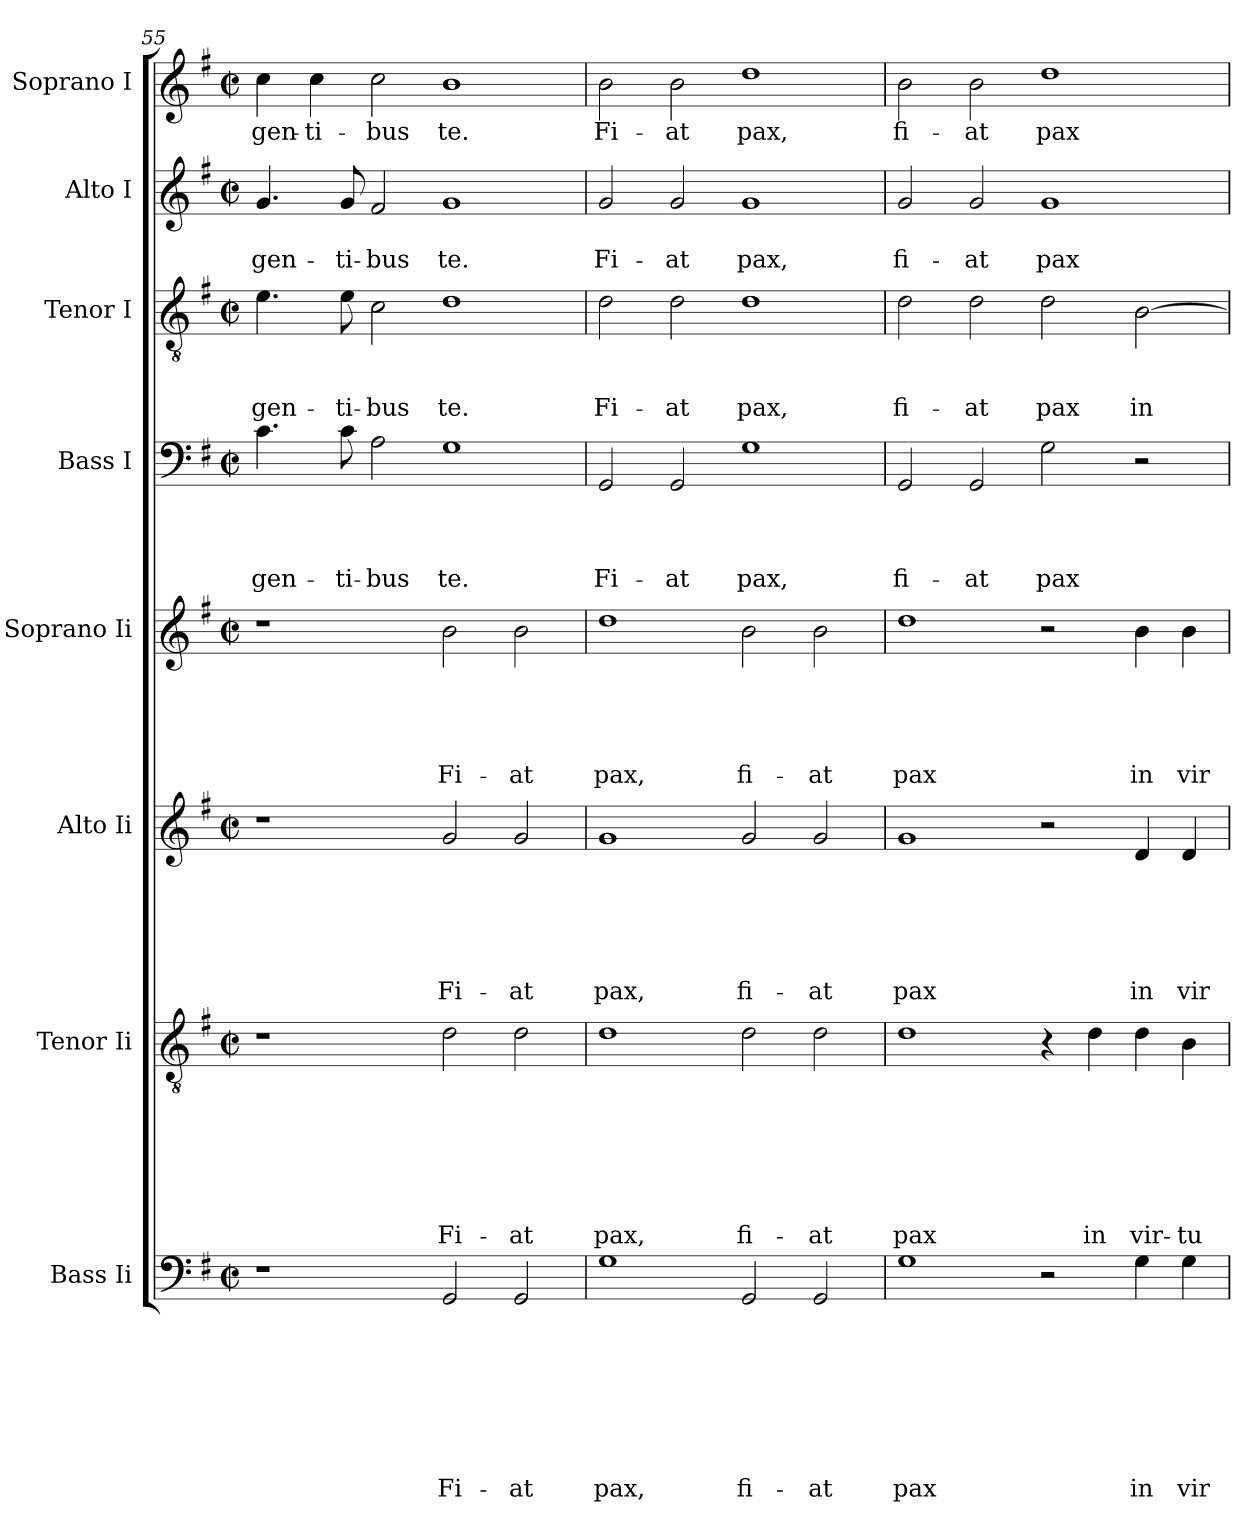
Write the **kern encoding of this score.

**kern	**text	**text	**text	**text	**text	**text	**text	**text	**kern	**text	**text	**text	**text	**text	**text	**text	**kern	**text	**text	**text	**text	**text	**text	**kern	**text	**text	**text	**text	**text	**kern	**text	**text	**text	**text	**kern	**text	**text	**text	**kern	**text	**text	**kern	**text
*part8	*part8	*part8	*part8	*part8	*part8	*part8	*part8	*part8	*part7	*part7	*part7	*part7	*part7	*part7	*part7	*part7	*part6	*part6	*part6	*part6	*part6	*part6	*part6	*part5	*part5	*part5	*part5	*part5	*part5	*part4	*part4	*part4	*part4	*part4	*part3	*part3	*part3	*part3	*part2	*part2	*part2	*part1	*part1
*staff8	*staff8	*staff8	*staff8	*staff8	*staff8	*staff8	*staff8	*staff8	*staff7	*staff7	*staff7	*staff7	*staff7	*staff7	*staff7	*staff7	*staff6	*staff6	*staff6	*staff6	*staff6	*staff6	*staff6	*staff5	*staff5	*staff5	*staff5	*staff5	*staff5	*staff4	*staff4	*staff4	*staff4	*staff4	*staff3	*staff3	*staff3	*staff3	*staff2	*staff2	*staff2	*staff1	*staff1
*I"Bass Ii	*	*	*	*	*	*	*	*	*I"Tenor Ii	*	*	*	*	*	*	*	*I"Alto Ii	*	*	*	*	*	*	*I"Soprano Ii	*	*	*	*	*	*I"Bass I	*	*	*	*	*I"Tenor I	*	*	*	*I"Alto I	*	*	*I"Soprano I	*
*clefF4	*	*	*	*	*	*	*	*	*clefGv2	*	*	*	*	*	*	*	*clefG2	*	*	*	*	*	*	*clefG2	*	*	*	*	*	*clefF4	*	*	*	*	*clefGv2	*	*	*	*clefG2	*	*	*clefG2	*
*k[f#]	*	*	*	*	*	*	*	*	*k[f#]	*	*	*	*	*	*	*	*k[f#]	*	*	*	*	*	*	*k[f#]	*	*	*	*	*	*k[f#]	*	*	*	*	*k[f#]	*	*	*	*k[f#]	*	*	*k[f#]	*
*G:	*	*	*	*	*	*	*	*	*G:	*	*	*	*	*	*	*	*G:	*	*	*	*	*	*	*G:	*	*	*	*	*	*G:	*	*	*	*	*G:	*	*	*	*G:	*	*	*G:	*
*M2/2	*	*	*	*	*	*	*	*	*M2/2	*	*	*	*	*	*	*	*M2/2	*	*	*	*	*	*	*M2/2	*	*	*	*	*	*M2/2	*	*	*	*	*M2/2	*	*	*	*M2/2	*	*	*M2/2	*
*met(c|)	*	*	*	*	*	*	*	*	*met(c|)	*	*	*	*	*	*	*	*met(c|)	*	*	*	*	*	*	*met(c|)	*	*	*	*	*	*met(c|)	*	*	*	*	*met(c|)	*	*	*	*met(c|)	*	*	*met(c|)	*
=55	=55	=55	=55	=55	=55	=55	=55	=55	=55	=55	=55	=55	=55	=55	=55	=55	=55	=55	=55	=55	=55	=55	=55	=55	=55	=55	=55	=55	=55	=55	=55	=55	=55	=55	=55	=55	=55	=55	=55	=55	=55	=55	=55
!	!	!	!	!	!	!	!	!	!	!	!	!	!	!	!	!	!	!	!	!	!	!	!	!	!	!	!	!	!	!	!	!	!	!LO:LY:b	!	!	!	!LO:LY:b	!	!	!LO:LY:b	!	!LO:LY:b
1r	.	.	.	.	.	.	.	.	1r	.	.	.	.	.	.	.	1r	.	.	.	.	.	.	1r	.	.	.	.	.	4.c\	.	.	.	-gen-	4.e\	.	.	-gen-	4.g/	.	-gen-	4cc\	-gen-
!	!	!	!	!	!	!	!	!	!	!	!	!	!	!	!	!	!	!	!	!	!	!	!	!	!	!	!	!	!	!	!	!	!	!	!	!	!	!	!	!	!	!	!LO:LY:b
.	.	.	.	.	.	.	.	.	.	.	.	.	.	.	.	.	.	.	.	.	.	.	.	.	.	.	.	.	.	.	.	.	.	.	.	.	.	.	.	.	.	4cc\	-ti-
!	!	!	!	!	!	!	!	!	!	!	!	!	!	!	!	!	!	!	!	!	!	!	!	!	!	!	!	!	!	!	!	!	!	!LO:LY:b	!	!	!	!LO:LY:b	!	!	!LO:LY:b	!	!
.	.	.	.	.	.	.	.	.	.	.	.	.	.	.	.	.	.	.	.	.	.	.	.	.	.	.	.	.	.	8c\	.	.	.	-ti-	8e\	.	.	-ti-	8g/	.	-ti-	.	.
!	!	!	!	!	!	!	!	!	!	!	!	!	!	!	!	!	!	!	!	!	!	!	!	!	!	!	!	!	!	!	!	!	!	!LO:LY:b	!	!	!	!LO:LY:b	!	!	!LO:LY:b	!	!LO:LY:b
.	.	.	.	.	.	.	.	.	.	.	.	.	.	.	.	.	.	.	.	.	.	.	.	.	.	.	.	.	.	2A\	.	.	.	-bus	2c\	.	.	-bus	2f#/	.	-bus	2cc\	-bus
!	!	!	!	!	!	!	!	!LO:LY:b	!	!	!	!	!	!	!	!LO:LY:b	!	!	!	!	!	!	!LO:LY:b	!	!	!	!	!	!LO:LY:b	!	!	!	!	!LO:LY:b	!	!	!	!LO:LY:b	!	!	!LO:LY:b	!	!LO:LY:b
2GG/	.	.	.	.	.	.	.	Fi-	2d\	.	.	.	.	.	.	Fi-	2g/	.	.	.	.	.	Fi-	2b\	.	.	.	.	Fi-	1G	.	.	.	te.	1d	.	.	te.	1g	.	te.	1b	te.
!	!	!	!	!	!	!	!	!LO:LY:b	!	!	!	!	!	!	!	!LO:LY:b	!	!	!	!	!	!	!LO:LY:b	!	!	!	!	!	!LO:LY:b	!	!	!	!	!	!	!	!	!	!	!	!	!	!
2GG/	.	.	.	.	.	.	.	-at	2d\	.	.	.	.	.	.	-at	2g/	.	.	.	.	.	-at	2b\	.	.	.	.	-at	.	.	.	.	.	.	.	.	.	.	.	.	.	.
!!LO:LB:g=z
=56	=56	=56	=56	=56	=56	=56	=56	=56	=56	=56	=56	=56	=56	=56	=56	=56	=56	=56	=56	=56	=56	=56	=56	=56	=56	=56	=56	=56	=56	=56	=56	=56	=56	=56	=56	=56	=56	=56	=56	=56	=56	=56	=56
!	!	!	!	!	!	!	!	!LO:LY:b	!	!	!	!	!	!	!	!LO:LY:b	!	!	!	!	!	!	!LO:LY:b	!	!	!	!	!	!LO:LY:b	!	!	!	!	!LO:LY:b	!	!	!	!LO:LY:b	!	!	!LO:LY:b	!	!LO:LY:b
1G	.	.	.	.	.	.	.	pax,	1d	.	.	.	.	.	.	pax,	1g	.	.	.	.	.	pax,	1dd	.	.	.	.	pax,	2GG/	.	.	.	Fi-	2d\	.	.	Fi-	2g/	.	Fi-	2b\	Fi-
!	!	!	!	!	!	!	!	!	!	!	!	!	!	!	!	!	!	!	!	!	!	!	!	!	!	!	!	!	!	!	!	!	!	!LO:LY:b	!	!	!	!LO:LY:b	!	!	!LO:LY:b	!	!LO:LY:b
.	.	.	.	.	.	.	.	.	.	.	.	.	.	.	.	.	.	.	.	.	.	.	.	.	.	.	.	.	.	2GG/	.	.	.	-at	2d\	.	.	-at	2g/	.	-at	2b\	-at
!	!	!	!	!	!	!	!	!LO:LY:b	!	!	!	!	!	!	!	!LO:LY:b	!	!	!	!	!	!	!LO:LY:b	!	!	!	!	!	!LO:LY:b	!	!	!	!	!LO:LY:b	!	!	!	!LO:LY:b	!	!	!LO:LY:b	!	!LO:LY:b
2GG/	.	.	.	.	.	.	.	fi-	2d\	.	.	.	.	.	.	fi-	2g/	.	.	.	.	.	fi-	2b\	.	.	.	.	fi-	1G	.	.	.	pax,	1d	.	.	pax,	1g	.	pax,	1dd	pax,
!	!	!	!	!	!	!	!	!LO:LY:b	!	!	!	!	!	!	!	!LO:LY:b	!	!	!	!	!	!	!LO:LY:b	!	!	!	!	!	!LO:LY:b	!	!	!	!	!	!	!	!	!	!	!	!	!	!
2GG/	.	.	.	.	.	.	.	-at	2d\	.	.	.	.	.	.	-at	2g/	.	.	.	.	.	-at	2b\	.	.	.	.	-at	.	.	.	.	.	.	.	.	.	.	.	.	.	.
=57	=57	=57	=57	=57	=57	=57	=57	=57	=57	=57	=57	=57	=57	=57	=57	=57	=57	=57	=57	=57	=57	=57	=57	=57	=57	=57	=57	=57	=57	=57	=57	=57	=57	=57	=57	=57	=57	=57	=57	=57	=57	=57	=57
!	!	!	!	!	!	!	!	!LO:LY:b	!	!	!	!	!	!	!	!LO:LY:b	!	!	!	!	!	!	!LO:LY:b	!	!	!	!	!	!LO:LY:b	!	!	!	!	!LO:LY:b	!	!	!	!LO:LY:b	!	!	!LO:LY:b	!	!LO:LY:b
1G	.	.	.	.	.	.	.	pax	1d	.	.	.	.	.	.	pax	1g	.	.	.	.	.	pax	1dd	.	.	.	.	pax	2GG/	.	.	.	fi-	2d\	.	.	fi-	2g/	.	fi-	2b\	fi-
!	!	!	!	!	!	!	!	!	!	!	!	!	!	!	!	!	!	!	!	!	!	!	!	!	!	!	!	!	!	!	!	!	!	!LO:LY:b	!	!	!	!LO:LY:b	!	!	!LO:LY:b	!	!LO:LY:b
.	.	.	.	.	.	.	.	.	.	.	.	.	.	.	.	.	.	.	.	.	.	.	.	.	.	.	.	.	.	2GG/	.	.	.	-at	2d\	.	.	-at	2g/	.	-at	2b\	-at
!	!	!	!	!	!	!	!	!	!	!	!	!	!	!	!	!	!	!	!	!	!	!	!	!	!	!	!	!	!	!	!	!	!	!LO:LY:b	!	!	!	!LO:LY:b	!	!	!LO:LY:b	!	!LO:LY:b
2r	.	.	.	.	.	.	.	.	4r	.	.	.	.	.	.	.	2r	.	.	.	.	.	.	2r	.	.	.	.	.	2G\	.	.	.	pax	2d\	.	.	pax	1g	.	pax	1dd	pax
!	!	!	!	!	!	!	!	!	!	!	!	!	!	!	!	!LO:LY:b	!	!	!	!	!	!	!	!	!	!	!	!	!	!	!	!	!	!	!	!	!	!	!	!	!	!	!
.	.	.	.	.	.	.	.	.	4d\	.	.	.	.	.	.	in	.	.	.	.	.	.	.	.	.	.	.	.	.	.	.	.	.	.	.	.	.	.	.	.	.	.	.
!	!	!	!	!	!	!	!	!LO:LY:b	!	!	!	!	!	!	!	!LO:LY:b	!	!	!	!	!	!	!LO:LY:b	!	!	!	!	!	!LO:LY:b	!	!	!	!	!	!	!	!	!LO:LY:b	!	!	!	!	!
4G\	.	.	.	.	.	.	.	in	4d\	.	.	.	.	.	.	vir-	4d/	.	.	.	.	.	in	4b\	.	.	.	.	in	2r	.	.	.	.	[>2B\	.	.	in	.	.	.	.	.
!	!	!	!	!	!	!	!	!LO:LY:b	!	!	!	!	!	!	!	!LO:LY:b	!	!	!	!	!	!	!LO:LY:b	!	!	!	!	!	!LO:LY:b	!	!	!	!	!	!	!	!	!	!	!	!	!	!
4G\	.	.	.	.	.	.	.	vir-	4B\	.	.	.	.	.	.	-tu-	4d/	.	.	.	.	.	vir-	4b\	.	.	.	.	vir-	.	.	.	.	.	.	.	.	.	.	.	.	.	.
=	=	=	=	=	=	=	=	=	=	=	=	=	=	=	=	=	=	=	=	=	=	=	=	=	=	=	=	=	=	=	=	=	=	=	=	=	=	=	=	=	=	=	=
*-	*-	*-	*-	*-	*-	*-	*-	*-	*-	*-	*-	*-	*-	*-	*-	*-	*-	*-	*-	*-	*-	*-	*-	*-	*-	*-	*-	*-	*-	*-	*-	*-	*-	*-	*-	*-	*-	*-	*-	*-	*-	*-	*-
